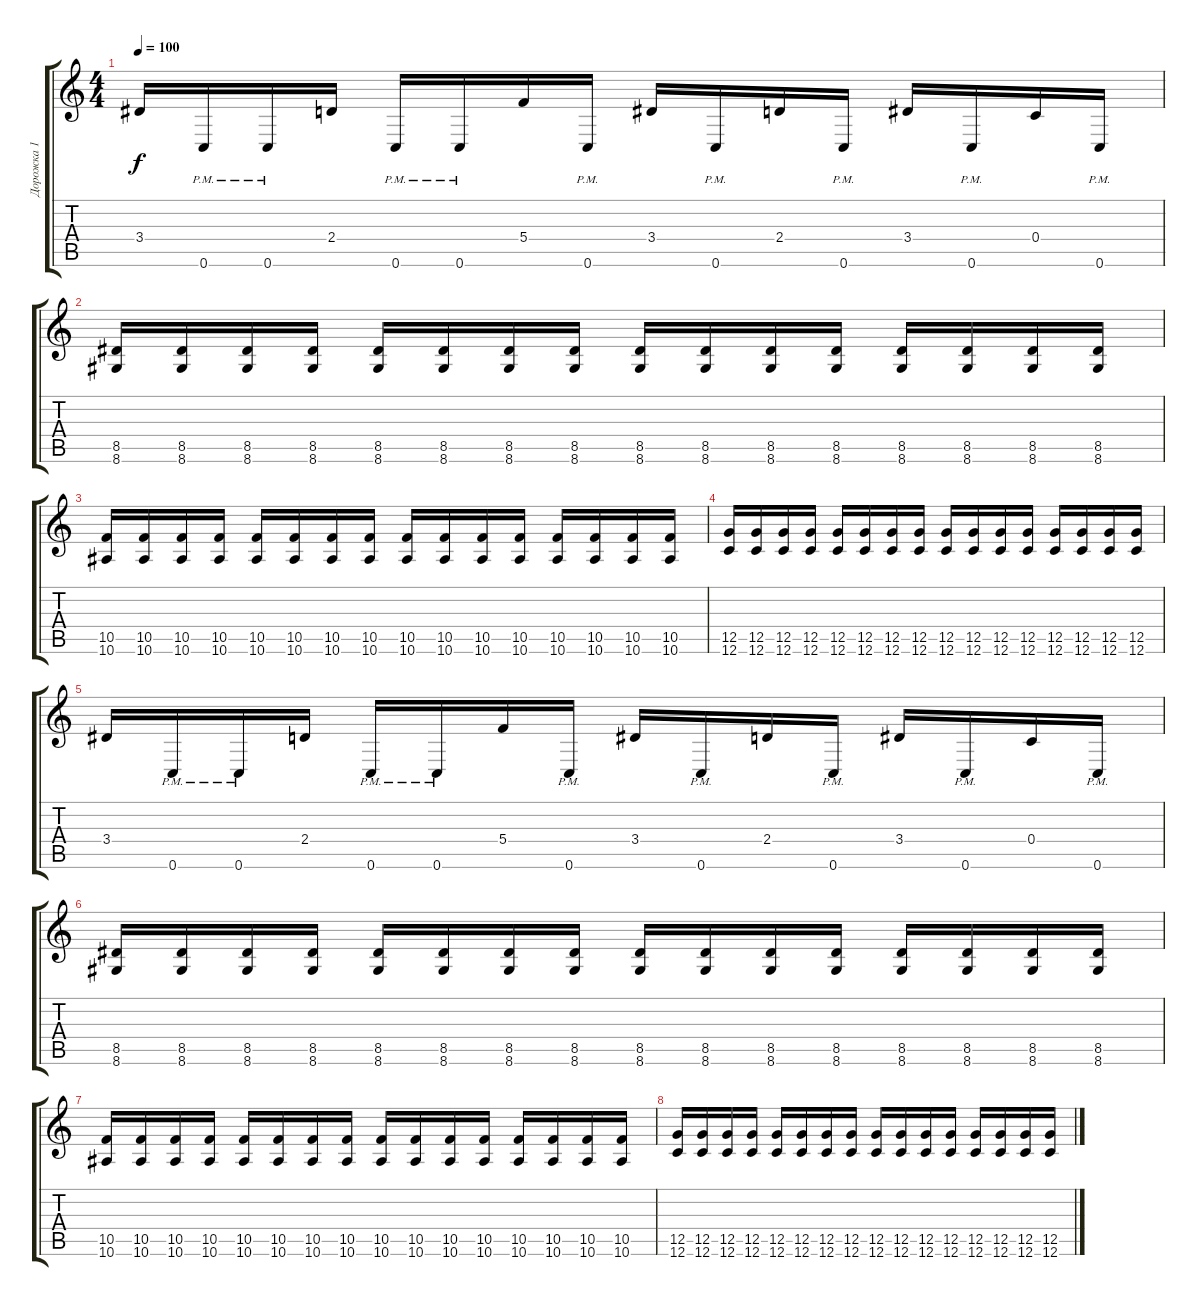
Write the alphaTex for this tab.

\track ("Дорожка 1" "Дорожка 1") {instrument distortionguitar}
\staff {score tabs}
\tuning (D4 A3 F3 C3 G2 C2) {hide}
\ts (4 4)
\tempo 100
\clef g2
\ks c
3.4.16{dy f} 0.6{pm}.16 0.6{pm}.16 2.4.16 0.6{pm}.16 0.6{pm}.16 5.4.16 0.6{pm}.16 3.4.16 0.6{pm}.16 2.4.16 0.6{pm}.16 3.4.16 0.6{pm}.16 0.4.16 0.6{pm}.16 |
(8.5 8.6).16 (8.5 8.6).16 (8.5 8.6).16 (8.5 8.6).16 (8.5 8.6).16 (8.5 8.6).16 (8.5 8.6).16 (8.5 8.6).16 (8.5 8.6).16 (8.5 8.6).16 (8.5 8.6).16 (8.5 8.6).16 (8.5 8.6).16 (8.5 8.6).16 (8.5 8.6).16 (8.5 8.6).16 |
(10.5 10.6).16 (10.5 10.6).16 (10.5 10.6).16 (10.5 10.6).16 (10.5 10.6).16 (10.5 10.6).16 (10.5 10.6).16 (10.5 10.6).16 (10.5 10.6).16 (10.5 10.6).16 (10.5 10.6).16 (10.5 10.6).16 (10.5 10.6).16 (10.5 10.6).16 (10.5 10.6).16 (10.5 10.6).16 |
(12.5 12.6).16 (12.5 12.6).16 (12.5 12.6).16 (12.5 12.6).16 (12.5 12.6).16 (12.5 12.6).16 (12.5 12.6).16 (12.5 12.6).16 (12.5 12.6).16 (12.5 12.6).16 (12.5 12.6).16 (12.5 12.6).16 (12.5 12.6).16 (12.5 12.6).16 (12.5 12.6).16 (12.5 12.6).16 |
3.4.16 0.6{pm}.16 0.6{pm}.16 2.4.16 0.6{pm}.16 0.6{pm}.16 5.4.16 0.6{pm}.16 3.4.16 0.6{pm}.16 2.4.16 0.6{pm}.16 3.4.16 0.6{pm}.16 0.4.16 0.6{pm}.16 |
(8.5 8.6).16 (8.5 8.6).16 (8.5 8.6).16 (8.5 8.6).16 (8.5 8.6).16 (8.5 8.6).16 (8.5 8.6).16 (8.5 8.6).16 (8.5 8.6).16 (8.5 8.6).16 (8.5 8.6).16 (8.5 8.6).16 (8.5 8.6).16 (8.5 8.6).16 (8.5 8.6).16 (8.5 8.6).16 |
(10.5 10.6).16 (10.5 10.6).16 (10.5 10.6).16 (10.5 10.6).16 (10.5 10.6).16 (10.5 10.6).16 (10.5 10.6).16 (10.5 10.6).16 (10.5 10.6).16 (10.5 10.6).16 (10.5 10.6).16 (10.5 10.6).16 (10.5 10.6).16 (10.5 10.6).16 (10.5 10.6).16 (10.5 10.6).16 |
(12.5 12.6).16 (12.5 12.6).16 (12.5 12.6).16 (12.5 12.6).16 (12.5 12.6).16 (12.5 12.6).16 (12.5 12.6).16 (12.5 12.6).16 (12.5 12.6).16 (12.5 12.6).16 (12.5 12.6).16 (12.5 12.6).16 (12.5 12.6).16 (12.5 12.6).16 (12.5 12.6).16 (12.5 12.6).16
